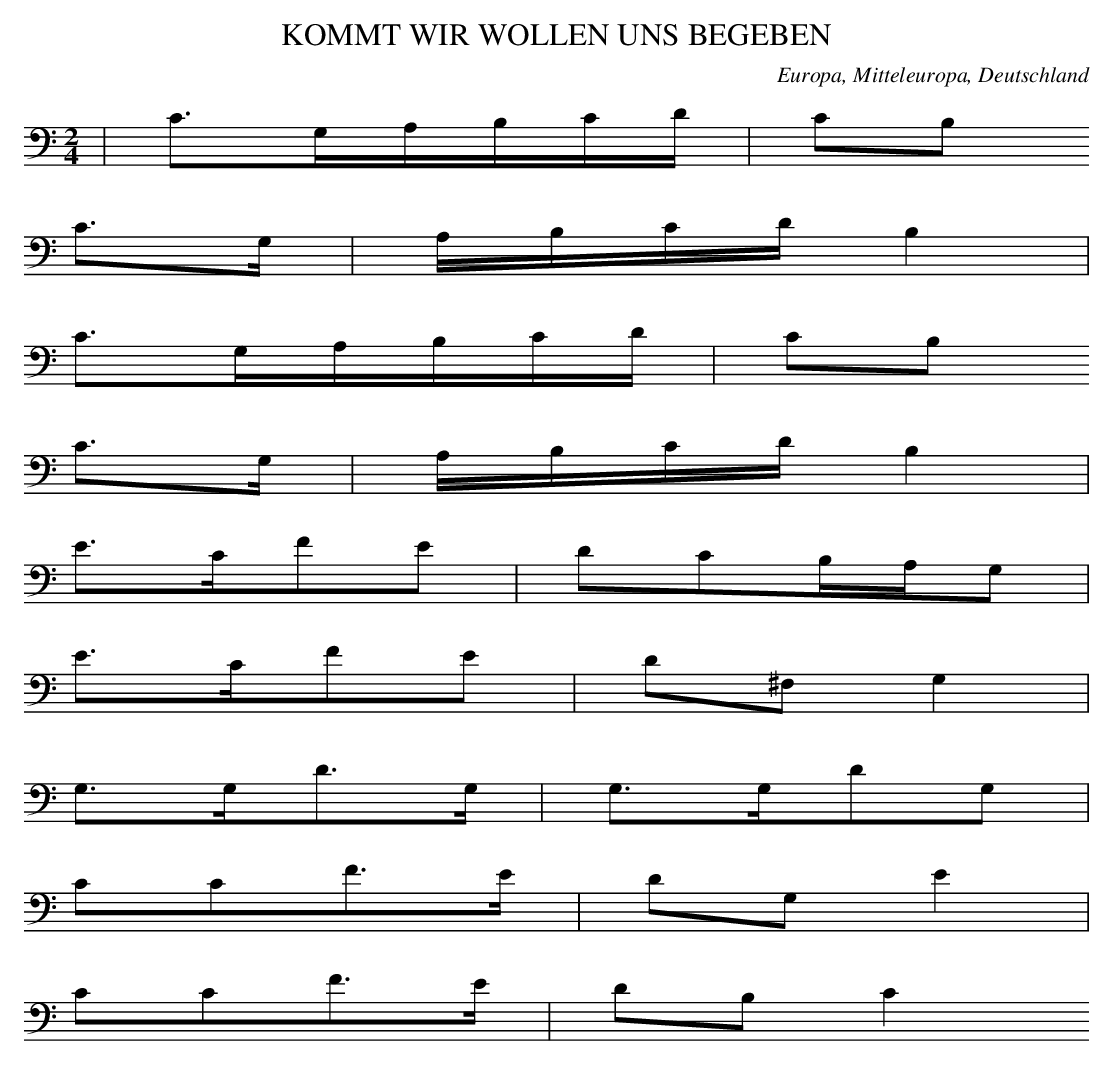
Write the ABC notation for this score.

X:1
T: KOMMT WIR WOLLEN UNS BEGEBEN
O: Europa, Mitteleuropa, Deutschland
M: 2/4
L: 1/16
K: C
 | C3G,A,B,CD | C2B,2
C3G, | A,B,CDB,4 |
C3G,A,B,CD | C2B,2
C3G, | A,B,CDB,4 |
E3CF2E2 | D2C2B,A,G,2 |
E3CF2E2 | D2^F,2G,4 |
G,3G,D3G, | G,3G,D2G,2 |
C2C2F3E | D2G,2E4 |
C2C2F3E | D2B,2C4
